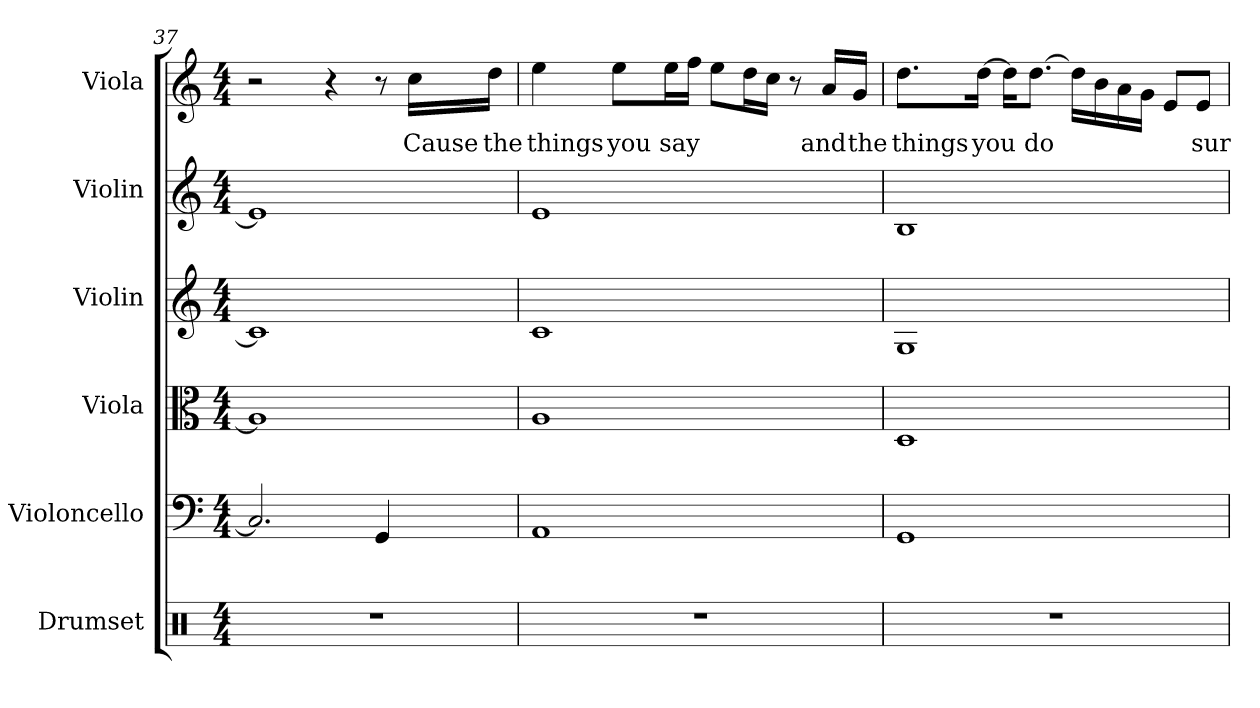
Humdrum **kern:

**kern	**kern	**kern	**kern	**kern	**kern	**text
*part6	*part5	*part4	*part3	*part2	*part1	*part1
*staff6	*staff5	*staff4	*staff3	*staff2	*staff1	*staff1
*I"Drumset	*I"Violoncello	*I"Viola	*I"Violin	*I"Violin	*I"Viola	*
*I'Drs.	*I'Vc.	*I'Vla.	*I'Vln.	*I'Vln.	*I'Vla.	*
*clefX	*clefF4	*clefC3	*clefG2	*clefG2	*clefG2	*
*k[]	*k[]	*k[]	*k[]	*k[]	*k[]	*
*M4/4	*M4/4	*M4/4	*M4/4	*M4/4	*M4/4	*
=37	=37	=37	=37	=37	=37	=37
1r	2.C/]	1A]	1c]	1e]	2r	.
.	.	.	.	.	4r	.
.	4GG/	.	.	.	8r	.
.	.	.	.	.	16cc\LL	Cause
.	.	.	.	.	16dd\JJ	the
=38	=38	=38	=38	=38	=38	=38
1r	1AA	1A	1c	1e	4ee\	things
.	.	.	.	.	8ee\L	you
.	.	.	.	.	16ee\L	say
.	.	.	.	.	16ff\JJ	.
.	.	.	.	.	8ee\L	.
.	.	.	.	.	16dd\L	.
.	.	.	.	.	16cc\JJ	.
.	.	.	.	.	8r	.
.	.	.	.	.	16a/LL	and
.	.	.	.	.	16g/JJ	the
=39	=39	=39	=39	=39	=39	=39
1r	1GG	1D	1G	1B	8.dd\L	things
.	.	.	.	.	[16dd\Jk	you
.	.	.	.	.	16dd\KL]	.
.	.	.	.	.	[8.dd\J	do
.	.	.	.	.	16dd\LL]	.
.	.	.	.	.	16b\	.
.	.	.	.	.	16a\	.
.	.	.	.	.	16g\JJ	.
.	.	.	.	.	8e/L	.
.	.	.	.	.	8e/J	sur-
=	=	=	=	=	=	=
*-	*-	*-	*-	*-	*-	*-
